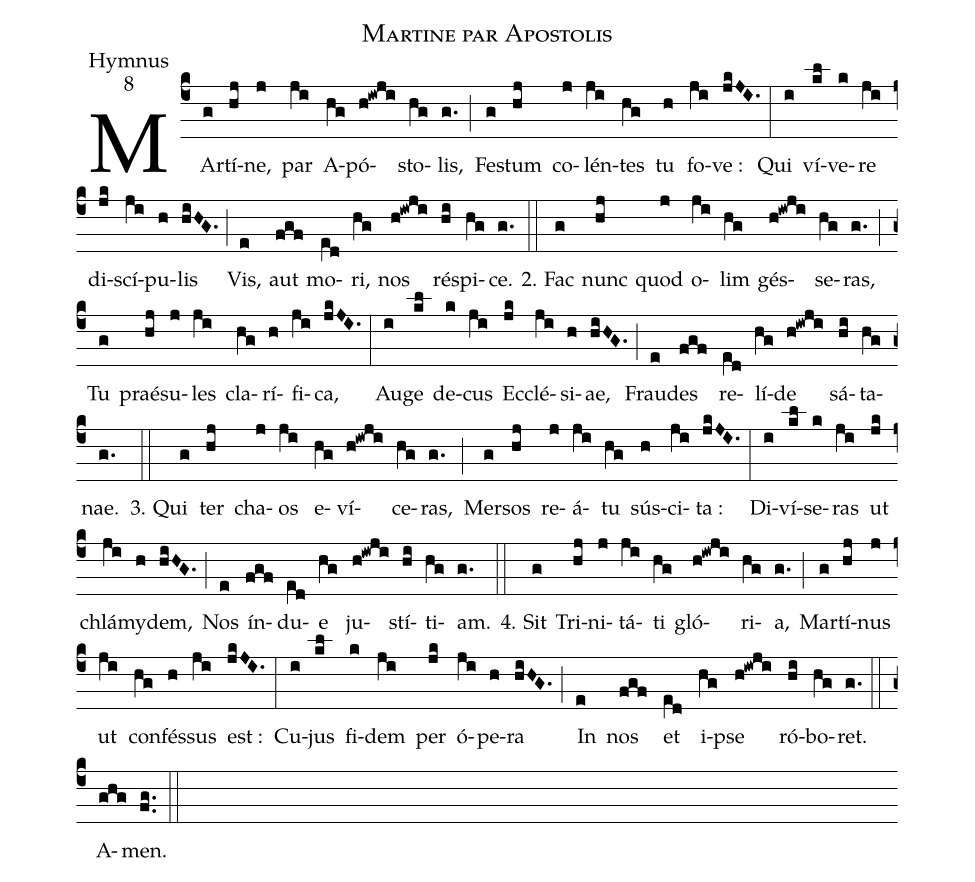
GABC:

name:Martine par Apostolis;
office-part:Hymnus;
mode:8;
%%
(c4) MAr(g)tí(hj)ne,(j) par(ji) A(hg)pó(h!iwji)sto(hg)lis,(g.) (;) Fe(g)stum(hj) co(j)lén(ji)tes(hg) tu(h) fo(ji)ve :(jkJI.) (:) Qui(i) ví(kl)ve(k)re(ji) di(jk)scí(ji)pu(h)lis(hiHG.) (;) Vis,(e) aut(fgf) mo(e[ll:1]d)ri,(hg) nos(h!iwji) ré(hi)spi(hg)ce.(g.) (::)
2. Fac(g) nunc(hj) quod(j) o(ji)lim(hg) gés(h!iwji)se(hg)ras,(g.) (;) Tu(g) praé(hj)su(j)les(ji) cla(hg)rí(h)fi(ji)ca,(jkJI.) (:) Au(i)ge(kl) de(k)cus(ji) Ec(jk)clé(ji)si(h)ae,(hiHG.) (;) Frau(e)des(fgf) re(e[ll:1]d)lí(hg)de(h!iwji) sá(hi)ta(hg)nae.(g.) (::)
3. Qui(g) ter(hj) cha(j)os(ji) e(hg)ví(h!iwji)ce(hg)ras,(g.) (;) Mer(g)sos(hj) re(j)á(ji)tu(hg) sús(h)ci(ji)ta :(jkJI.) (:) Di(i)ví(kl)se(k)ras(ji) ut(jk) chlá(ji)my(h)dem,(hiHG.) (;) Nos(e) ín(fgf)du(e[ll:1]d)e(hg) ju(h!iwji)stí(hi)ti(hg)am.(g.) (::)
4. Sit(g) Tri(hj)ni(j)tá(ji)ti(hg) gló(h!iwji)ri(hg)a,(g.) (;) Mar(g)tí(hj)nus(j) ut(ji) con(hg)fés(h)sus(ji) est :(jkJI.) (:) Cu(i)jus(kl) fi(k)dem(ji) per(jk) ó(ji)pe(h)ra(hiHG.) (;) In(e) nos(fgf) et(e[ll:1]d) i(hg)pse(h!iwji) ró(hi)bo(hg)ret.(g.) (::)
A(ghg)men.(fg..) (::)
